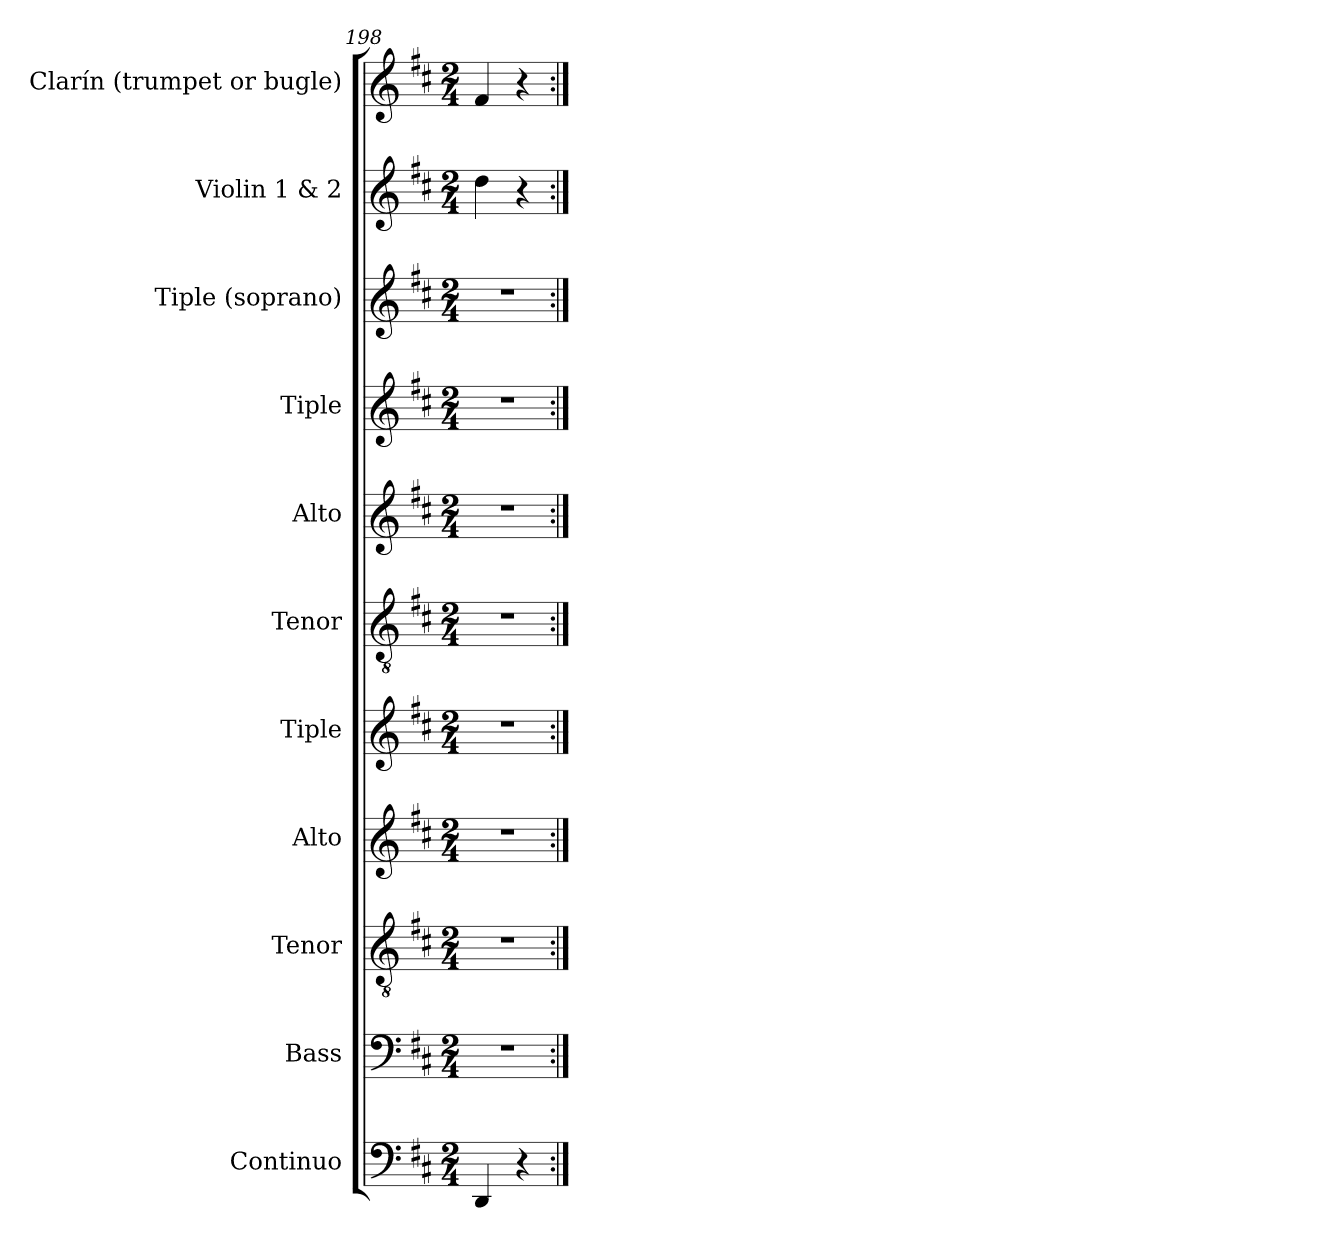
**kern	**kern	**kern	**kern	**kern	**kern	**kern	**kern	**kern	**kern	**kern
*part11	*part10	*part9	*part8	*part7	*part6	*part5	*part4	*part3	*part2	*part1
*staff11	*staff10	*staff9	*staff8	*staff7	*staff6	*staff5	*staff4	*staff3	*staff2	*staff1
*I"Continuo	*I"Bass	*I"Tenor	*I"Alto	*I"Tiple	*I"Tenor	*I"Alto	*I"Tiple	*I"Tiple (soprano)	*I"Violin 1  & 2	*I"Clarín (trumpet or bugle)
*I'Cont.	*I'B.	*I'T.	*I'A.	*	*I'T.	*I'A.	*	*I'S.	*	*I'Tr.
*clefF4	*clefF4	*clefGv2	*clefG2	*clefG2	*clefGv2	*clefG2	*clefG2	*clefG2	*clefG2	*clefG2
*	*	*ITrd7c12	*	*	*ITrd7c12	*	*	*	*	*
*k[f#c#]	*k[f#c#]	*k[f#c#]	*k[f#c#]	*k[f#c#]	*k[f#c#]	*k[f#c#]	*k[f#c#]	*k[f#c#]	*k[f#c#]	*k[f#c#]
*D:	*D:	*D:	*D:	*D:	*D:	*D:	*D:	*D:	*D:	*D:
*M2/4	*M2/4	*M2/4	*M2/4	*M2/4	*M2/4	*M2/4	*M2/4	*M2/4	*M2/4	*M2/4
=198	=198	=198	=198	=198	=198	=198	=198	=198	=198	=198
!	!LO:N:vis=1	!LO:N:vis=1	!LO:N:vis=1	!LO:N:vis=1	!LO:N:vis=1	!LO:N:vis=1	!LO:N:vis=1	!LO:N:vis=1	!	!
4DDi/	2r	2r	2r	2r	2r	2r	2r	2r	4ddi\	4f#i/
4r	.	.	.	.	.	.	.	.	4r	4r
=:|!	=:|!	=:|!	=:|!	=:|!	=:|!	=:|!	=:|!	=:|!	=:|!	=:|!
*-	*-	*-	*-	*-	*-	*-	*-	*-	*-	*-
